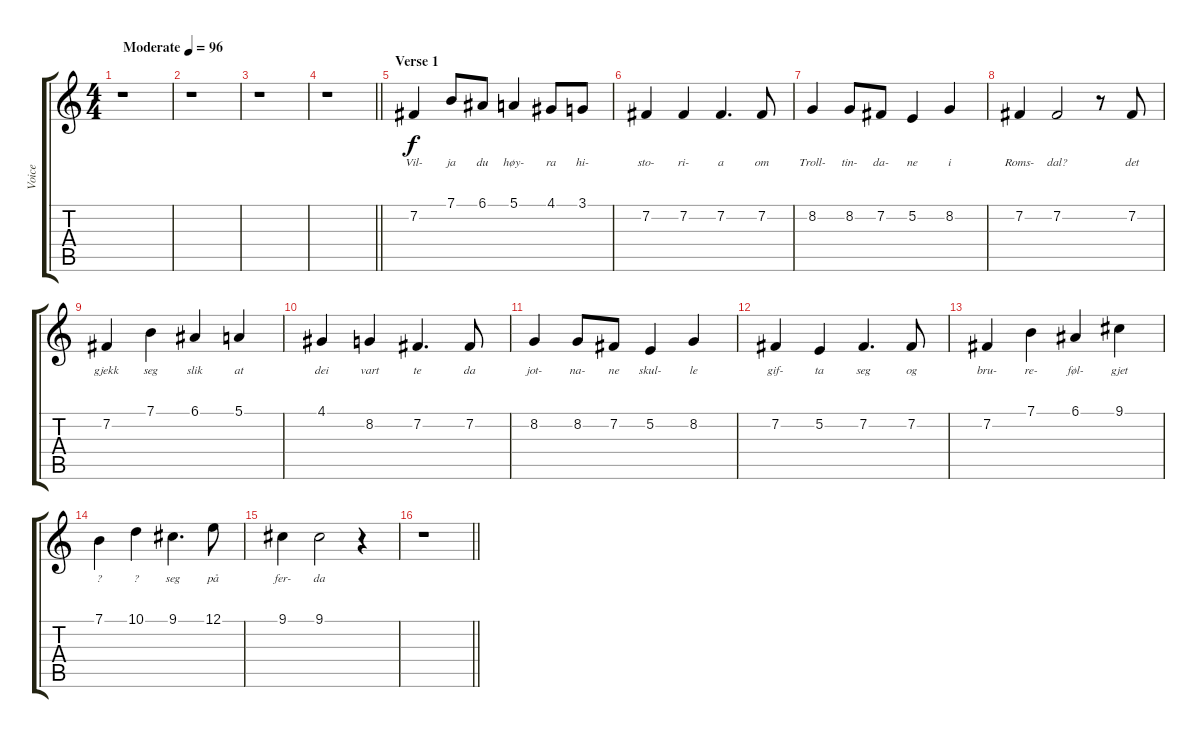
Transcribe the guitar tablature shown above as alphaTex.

\track ("Voice" "Voice") {instrument flute}
\staff {score tabs}
\tuning (E4 B3 G3 D3 A2 E2) {hide}
\ts (4 4)
\tempo (96 "Moderate")
\clef g2
\ks c
r.1{dy f instrument flute} |
r.1 |
r.1 |
\barLineRight lightlight
r.1 |
\section ("" "Verse 1")
7.2.4{lyrics (0 "Vil-") lyrics (1 "") lyrics (2 "") lyrics (3 "") lyrics (4 "")} 7.1.8{lyrics (0 "ja") lyrics (1 "") lyrics (2 "") lyrics (3 "") lyrics (4 "")} 6.1.8{lyrics (0 "du") lyrics (1 "") lyrics (2 "") lyrics (3 "") lyrics (4 "")} 5.1.4{lyrics (0 "høy-") lyrics (1 "") lyrics (2 "") lyrics (3 "") lyrics (4 "")} 4.1.8{lyrics (0 "ra") lyrics (1 "") lyrics (2 "") lyrics (3 "") lyrics (4 "")} 3.1.8{lyrics (0 "hi-") lyrics (1 "") lyrics (2 "") lyrics (3 "") lyrics (4 "")} |
7.2.4{lyrics (0 "sto-") lyrics (1 "") lyrics (2 "") lyrics (3 "") lyrics (4 "")} 7.2.4{lyrics (0 "ri-") lyrics (1 "") lyrics (2 "") lyrics (3 "") lyrics (4 "")} 7.2.4{d lyrics (0 "a") lyrics (1 "") lyrics (2 "") lyrics (3 "") lyrics (4 "")} 7.2.8{lyrics (0 "om") lyrics (1 "") lyrics (2 "") lyrics (3 "") lyrics (4 "")} |
8.2.4{lyrics (0 "Troll-") lyrics (1 "") lyrics (2 "") lyrics (3 "") lyrics (4 "")} 8.2.8{lyrics (0 "tin-") lyrics (1 "") lyrics (2 "") lyrics (3 "") lyrics (4 "")} 7.2.8{lyrics (0 "da-") lyrics (1 "") lyrics (2 "") lyrics (3 "") lyrics (4 "")} 5.2.4{lyrics (0 "ne") lyrics (1 "") lyrics (2 "") lyrics (3 "") lyrics (4 "")} 8.2.4{lyrics (0 "i") lyrics (1 "") lyrics (2 "") lyrics (3 "") lyrics (4 "")} |
7.2.4{lyrics (0 "Roms-") lyrics (1 "") lyrics (2 "") lyrics (3 "") lyrics (4 "")} 7.2.2{lyrics (0 "dal?") lyrics (1 "") lyrics (2 "") lyrics (3 "") lyrics (4 "")} r.8 7.2.8{lyrics (0 "det") lyrics (1 "") lyrics (2 "") lyrics (3 "") lyrics (4 "")} |
7.2.4{lyrics (0 "gjekk") lyrics (1 "") lyrics (2 "") lyrics (3 "") lyrics (4 "")} 7.1.4{lyrics (0 "seg") lyrics (1 "") lyrics (2 "") lyrics (3 "") lyrics (4 "")} 6.1.4{lyrics (0 "slik") lyrics (1 "") lyrics (2 "") lyrics (3 "") lyrics (4 "")} 5.1.4{lyrics (0 "at") lyrics (1 "") lyrics (2 "") lyrics (3 "") lyrics (4 "")} |
4.1.4{lyrics (0 "dei") lyrics (1 "") lyrics (2 "") lyrics (3 "") lyrics (4 "")} 8.2.4{lyrics (0 "vart") lyrics (1 "") lyrics (2 "") lyrics (3 "") lyrics (4 "")} 7.2.4{d lyrics (0 "te") lyrics (1 "") lyrics (2 "") lyrics (3 "") lyrics (4 "")} 7.2.8{lyrics (0 "da") lyrics (1 "") lyrics (2 "") lyrics (3 "") lyrics (4 "")} |
8.2.4{lyrics (0 "jot-") lyrics (1 "") lyrics (2 "") lyrics (3 "") lyrics (4 "")} 8.2.8{lyrics (0 "na-") lyrics (1 "") lyrics (2 "") lyrics (3 "") lyrics (4 "")} 7.2.8{lyrics (0 "ne") lyrics (1 "") lyrics (2 "") lyrics (3 "") lyrics (4 "")} 5.2.4{lyrics (0 "skul-") lyrics (1 "") lyrics (2 "") lyrics (3 "") lyrics (4 "")} 8.2.4{lyrics (0 "le") lyrics (1 "") lyrics (2 "") lyrics (3 "") lyrics (4 "")} |
7.2.4{lyrics (0 "gif-") lyrics (1 "") lyrics (2 "") lyrics (3 "") lyrics (4 "")} 5.2.4{lyrics (0 "ta") lyrics (1 "") lyrics (2 "") lyrics (3 "") lyrics (4 "")} 7.2.4{d lyrics (0 "seg") lyrics (1 "") lyrics (2 "") lyrics (3 "") lyrics (4 "")} 7.2.8{lyrics (0 "og") lyrics (1 "") lyrics (2 "") lyrics (3 "") lyrics (4 "")} |
7.2.4{lyrics (0 "bru-") lyrics (1 "") lyrics (2 "") lyrics (3 "") lyrics (4 "")} 7.1.4{lyrics (0 "re-") lyrics (1 "") lyrics (2 "") lyrics (3 "") lyrics (4 "")} 6.1.4{lyrics (0 "føl-") lyrics (1 "") lyrics (2 "") lyrics (3 "") lyrics (4 "")} 9.1.4{lyrics (0 "gjet") lyrics (1 "") lyrics (2 "") lyrics (3 "") lyrics (4 "")} |
7.1.4{lyrics (0 "?") lyrics (1 "") lyrics (2 "") lyrics (3 "") lyrics (4 "")} 10.1.4{lyrics (0 "?") lyrics (1 "") lyrics (2 "") lyrics (3 "") lyrics (4 "")} 9.1.4{d lyrics (0 "seg") lyrics (1 "") lyrics (2 "") lyrics (3 "") lyrics (4 "")} 12.1.8{lyrics (0 "på") lyrics (1 "") lyrics (2 "") lyrics (3 "") lyrics (4 "")} |
9.1.4{lyrics (0 "fer-") lyrics (1 "") lyrics (2 "") lyrics (3 "") lyrics (4 "")} 9.1.2{lyrics (0 "da") lyrics (1 "") lyrics (2 "") lyrics (3 "") lyrics (4 "")} r.4 |
\barLineRight lightlight
r.1
